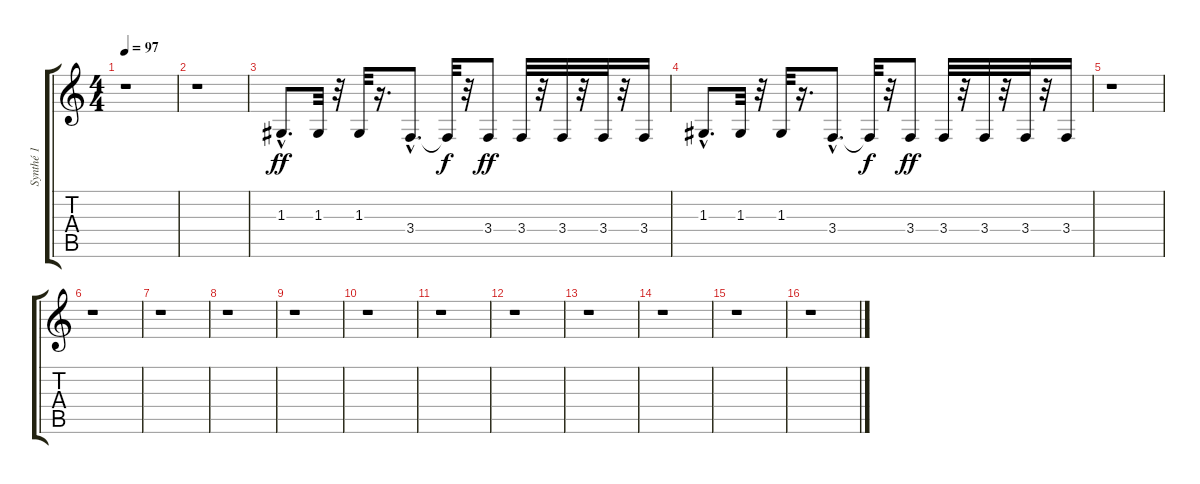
\track ("Synthé 1" "Synthé 1") {instrument lead7fifths}
\staff {score tabs}
\tuning (E4 B3 G3 D3 A2 E2) {hide}
\ts (4 4)
\tempo 97
\clef g2
\ks c
r.1{dy ff} |
r.1 |
1.3{hac}.8{d} 1.3.32 r.32 1.3.32 r.16{d} 3.4{hac}.8{d} 3.4{t}.32{dy f} r.32 3.4.8{dy ff} 3.4.32 r.32 3.4.32 r.32 3.4.32 r.32 3.4.16 |
1.3{hac}.8{d} 1.3.32 r.32 1.3.32 r.16{d} 3.4{hac}.8{d} 3.4{t}.32{dy f} r.32 3.4.8{dy ff} 3.4.32 r.32 3.4.32 r.32 3.4.32 r.32 3.4.16 |
r.1 |
r.1 |
r.1 |
r.1 |
r.1 |
r.1 |
r.1 |
r.1 |
r.1 |
r.1 |
r.1 |
r.1
